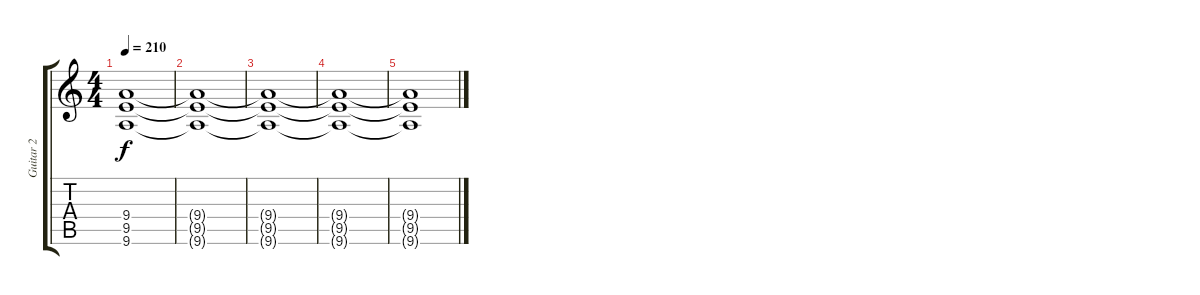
\track ("Guitar 2" "Guitar 2") {instrument overdrivenguitar}
\staff {score tabs}
\tuning (E4 C4 G3 C3 G2 C2) {hide}
\ts (4 4)
\tempo 210
\clef g2
\ks c
(9.4{t} 9.5{t} 9.6{t}).1{dy f} |
(9.4{t} 9.5{t} 9.6{t}).1 |
(9.4{t} 9.5{t} 9.6{t}).1 |
(9.4{t} 9.5{t} 9.6{t}).1 |
(9.4{t} 9.5{t} 9.6{t}).1
